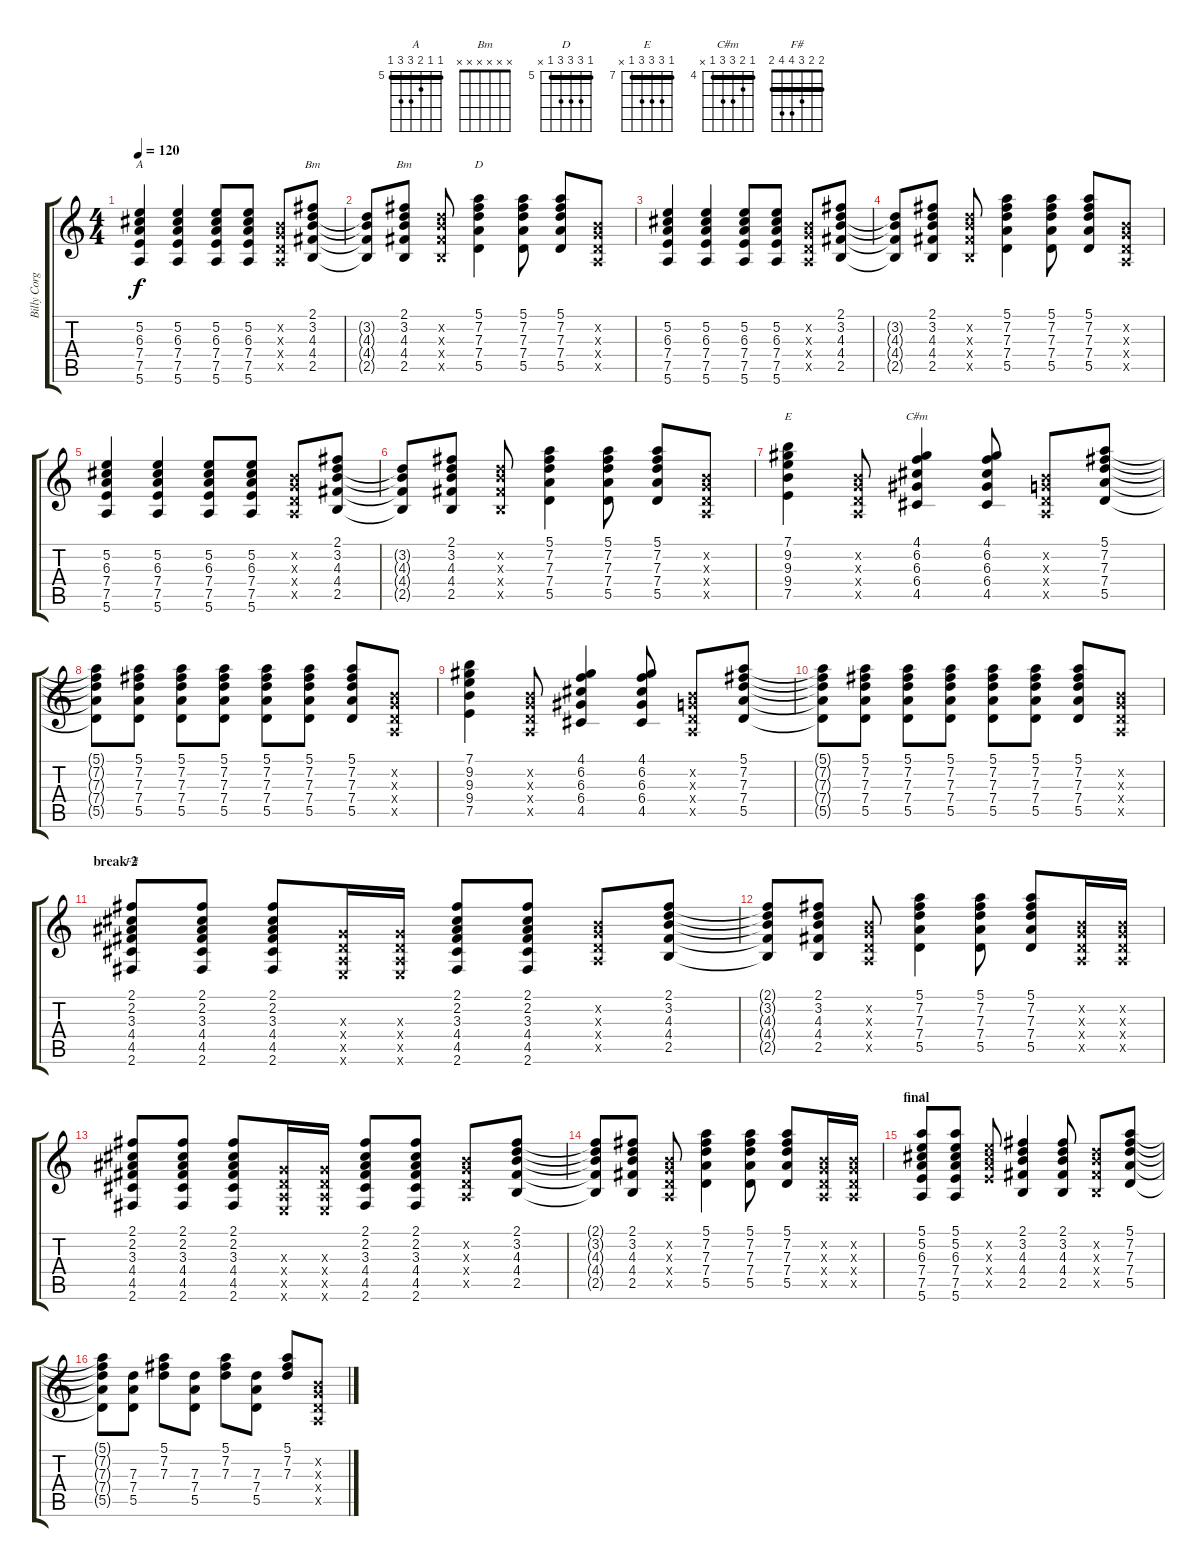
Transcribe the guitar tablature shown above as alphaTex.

\track ("Billy Corgan" "Billy Corg") {instrument electricguitarclean}
\staff {score tabs}
\tuning (E4 B3 G3 D3 A2 E2) {hide}
\chord ("A" x 5 6 7 7 5) {firstfret 5 barre 5}
\chord ("Bm" 2 3 4 4 2 x) {barre 2}
\chord ("Bm" x x x x x x)
\chord ("D" 5 7 7 7 5 x) {firstfret 5 barre 5}
\chord ("E" 7 9 9 9 7 x) {firstfret 7 barre 7}
\chord ("C#m" 4 5 6 6 4 x) {firstfret 4 barre 4}
\chord ("F#" 2 2 3 4 4 2) {barre 2}
\chord ("A" 5 5 6 7 7 5) {firstfret 5 barre 5}
\ts (4 4)
\tempo 120
\clef g2
\ks c
(5.2 6.3 7.4 7.5 5.6).4{ch "A" dy f} (5.2 6.3 7.4 7.5 5.6).4 (5.2 6.3 7.4 7.5 5.6).8 (5.2 6.3 7.4 7.5 5.6).8 (0.2{x} 0.3{x} 0.4{x} 0.5{x}).8 (2.1 3.2 4.3 4.4 2.5).8{ch "Bm"} |
(3.2{t} 4.3{t} 4.4{t} 2.5{t}).8 (2.1 3.2 4.3 4.4 2.5).8{ch "Bm"} (3.2{x} 4.3{x} 4.4{x} 2.5{x}).8 (5.1 7.2 7.3 7.4 5.5).4{ch "D"} (5.1 7.2 7.3 7.4 5.5).8 (5.1 7.2 7.3 7.4 5.5).8 (0.2{x} 0.3{x} 0.4{x} 0.5{x}).8 |
(5.2 6.3 7.4 7.5 5.6).4 (5.2 6.3 7.4 7.5 5.6).4 (5.2 6.3 7.4 7.5 5.6).8 (5.2 6.3 7.4 7.5 5.6).8 (0.2{x} 0.3{x} 0.4{x} 0.5{x}).8 (2.1 3.2 4.3 4.4 2.5).8 |
(3.2{t} 4.3{t} 4.4{t} 2.5{t}).8 (2.1 3.2 4.3 4.4 2.5).8 (3.2{x} 4.3{x} 4.4{x} 2.5{x}).8 (5.1 7.2 7.3 7.4 5.5).4 (5.1 7.2 7.3 7.4 5.5).8 (5.1 7.2 7.3 7.4 5.5).8 (0.2{x} 0.3{x} 0.4{x} 0.5{x}).8 |
(5.2 6.3 7.4 7.5 5.6).4 (5.2 6.3 7.4 7.5 5.6).4 (5.2 6.3 7.4 7.5 5.6).8 (5.2 6.3 7.4 7.5 5.6).8 (0.2{x} 0.3{x} 0.4{x} 0.5{x}).8 (2.1 3.2 4.3 4.4 2.5).8 |
(3.2{t} 4.3{t} 4.4{t} 2.5{t}).8 (2.1 3.2 4.3 4.4 2.5).8 (3.2{x} 4.3{x} 4.4{x} 2.5{x}).8 (5.1 7.2 7.3 7.4 5.5).4 (5.1 7.2 7.3 7.4 5.5).8 (5.1 7.2 7.3 7.4 5.5).8 (0.2{x} 0.3{x} 0.4{x} 0.5{x}).8 |
(7.1 9.2 9.3 9.4 7.5).4{ch "E"} (0.2{x} 0.3{x} 0.4{x} 0.5{x}).8 (4.1 6.2 6.3 6.4 4.5).4{ch "C#m"} (4.1 6.2 6.3 6.4 4.5).8 (0.2{x} 0.3{x} 0.4{x} 0.5{x}).8 (5.1 7.2 7.3 7.4 5.5).8 |
(5.1{t} 7.2{t} 7.3{t} 7.4{t} 5.5{t}).8 (5.1 7.2 7.3 7.4 5.5).8 (5.1 7.2 7.3 7.4 5.5).8 (5.1 7.2 7.3 7.4 5.5).8 (5.1 7.2 7.3 7.4 5.5).8 (5.1 7.2 7.3 7.4 5.5).8 (5.1 7.2 7.3 7.4 5.5).8 (0.2{x} 0.3{x} 0.4{x} 0.5{x}).8 |
(7.1 9.2 9.3 9.4 7.5).4 (0.2{x} 0.3{x} 0.4{x} 0.5{x}).8 (4.1 6.2 6.3 6.4 4.5).4 (4.1 6.2 6.3 6.4 4.5).8 (0.2{x} 0.3{x} 0.4{x} 0.5{x}).8 (5.1 7.2 7.3 7.4 5.5).8 |
(5.1{t} 7.2{t} 7.3{t} 7.4{t} 5.5{t}).8 (5.1 7.2 7.3 7.4 5.5).8 (5.1 7.2 7.3 7.4 5.5).8 (5.1 7.2 7.3 7.4 5.5).8 (5.1 7.2 7.3 7.4 5.5).8 (5.1 7.2 7.3 7.4 5.5).8 (5.1 7.2 7.3 7.4 5.5).8 (0.2{x} 0.3{x} 0.4{x} 0.5{x}).8 |
\section ("" "break 2")
(2.1 2.2 3.3 4.4 4.5 2.6).8{ch "F#"} (2.1 2.2 3.3 4.4 4.5 2.6).8 (2.1 2.2 3.3 4.4 4.5 2.6).8 (0.3{x} 0.4{x} 0.5{x} 0.6{x}).16 (0.3{x} 0.4{x} 0.5{x} 0.6{x}).16 (2.1 2.2 3.3 4.4 4.5 2.6).8 (2.1 2.2 3.3 4.4 4.5 2.6).8 (0.2{x} 0.3{x} 0.4{x} 0.5{x}).8 (2.1 3.2 4.3 4.4 2.5).8 |
(2.1{t} 3.2{t} 4.3{t} 4.4{t} 2.5{t}).8 (2.1 3.2 4.3 4.4 2.5).8 (0.2{x} 0.3{x} 0.4{x} 0.5{x}).8 (5.1 7.2 7.3 7.4 5.5).4 (5.1 7.2 7.3 7.4 5.5).8 (5.1 7.2 7.3 7.4 5.5).8 (0.2{x} 0.3{x} 0.4{x} 0.5{x}).16 (0.2{x} 0.3{x} 0.4{x} 0.5{x}).16 |
(2.1 2.2 3.3 4.4 4.5 2.6).8 (2.1 2.2 3.3 4.4 4.5 2.6).8 (2.1 2.2 3.3 4.4 4.5 2.6).8 (0.3{x} 0.4{x} 0.5{x} 0.6{x}).16 (0.3{x} 0.4{x} 0.5{x} 0.6{x}).16 (2.1 2.2 3.3 4.4 4.5 2.6).8 (2.1 2.2 3.3 4.4 4.5 2.6).8 (0.2{x} 0.3{x} 0.4{x} 0.5{x}).8 (2.1 3.2 4.3 4.4 2.5).8 |
(2.1{t} 3.2{t} 4.3{t} 4.4{t} 2.5{t}).8 (2.1 3.2 4.3 4.4 2.5).8 (0.2{x} 0.3{x} 0.4{x} 0.5{x}).8 (5.1 7.2 7.3 7.4 5.5).4 (5.1 7.2 7.3 7.4 5.5).8 (5.1 7.2 7.3 7.4 5.5).8 (0.2{x} 0.3{x} 0.4{x} 0.5{x}).16 (0.2{x} 0.3{x} 0.4{x} 0.5{x}).16 |
\section ("" "final")
(5.1 5.2 6.3 7.4 7.5 5.6).8{ch "A"} (5.1 5.2 6.3 7.4 7.5 5.6).8 (5.2{x} 6.3{x} 7.4{x} 7.5{x}).8 (2.1 3.2 4.3 4.4 2.5).4 (2.1 3.2 4.3 4.4 2.5).8 (3.2{x} 4.3{x} 4.4{x} 2.5{x}).8 (5.1 7.2 7.3 7.4 5.5).8 |
(5.1{t} 7.2{t} 7.3{t} 7.4{t} 5.5{t}).8 (7.3 7.4 5.5).8 (5.1 7.2 7.3).8 (7.3 7.4 5.5).8 (5.1 7.2 7.3).8 (7.3 7.4 5.5).8 (5.1 7.2 7.3).8 (0.2{x} 0.3{x} 0.4{x} 0.5{x}).8
